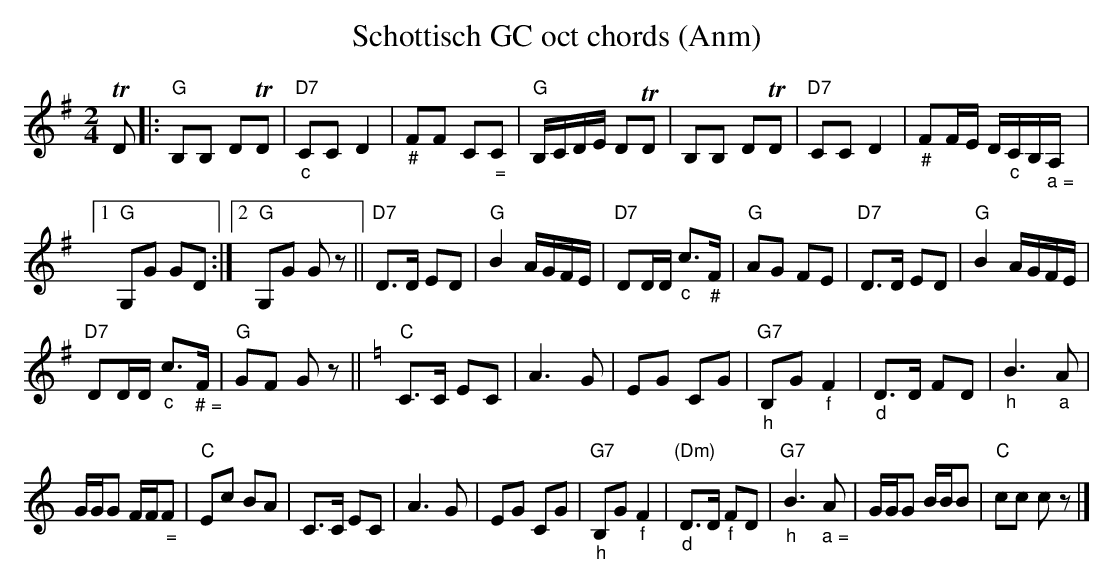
X:1
T:Schottisch GC oct chords (Anm)
M:2/4
L:1/16
K:Gmaj%%MIDI gchordon
TD2 |: "G"B,2B,2 D2TD2 | "D7""_c"C2C2D4 | "_#"F2F2 C2"_ ="C2 | "G"B,CDE D2TD2 | B,2B,2 D2TD2 | "D7"C2C2D4 | \
"_#"F2FE D"_c"CB,"_ a ="A, |1
 "G"G,2G2 G2D2 :|2 "G"G,2G2 G2z2 || "D7"D3D E2D2 | "G"B4 AGFE | "D7"D2DD "_c"c3"_#"F | "G"A2G2 F2E2 | \
"D7"D3D E2D2 | "G"B4 AGFE |
 "D7"D2DD "_c"c3"_ # ="F | "G"G2F2 G2z2 || [K:Cmaj] "C"C3C E2C2 | A6G2 | E2G2 C2G2 | \
"G7""_h"B,2G2"_f"F4 | "_d"D3D F2D2 | "_h"B6"_a"A2 |
 GGG2 FF"_ ="F2 | "C"E2c2 B2A2 | C3C E2C2 | A6G2 | \
E2G2 C2G2 | "G7""_h"B,2G2 "_f"F4 | "(Dm)""_d"D3D "_f"F2D2 | "G7""_h"B6"_ a ="A2 | GGG2 BBB2 | "C"c2c2 c2z2 |]
